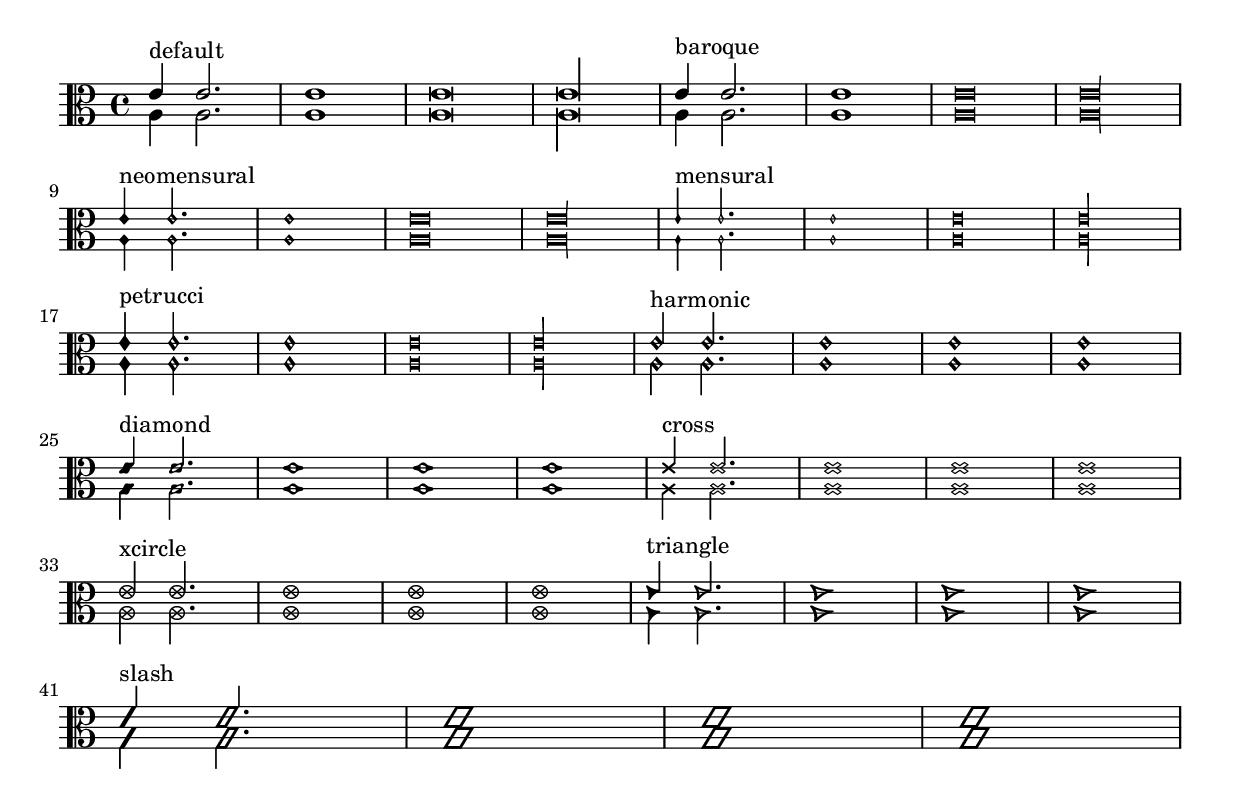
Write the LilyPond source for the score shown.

\version "2.6.0"
\header{
texidoc="
Note head shapes may be set from several choices.  
The stem endings should be adjusted according to the note head.  
If you want different note head styles on one stem,
you must create a special context.

Harmonic notes have a different shape and different
dimensions. 
"
}

pattern = <<
  \new Voice {
    \override Stem  #'direction = #UP
    e'4 e'2. e'1 e'\breve*1/2 e'\longa*1/4
  }
  \new Voice {
    \override Stem  #'direction = #DOWN
    a4 a2. a1 a\breve*1/2 a\longa*1/4
  }
>>

\score {
  \transpose c c {
    \clef C

    \override Staff.NoteHead  #'style = #'default
    s1*0^\markup { "default" }
    \pattern

    \override Staff.NoteHead  #'style = #'baroque
    s1*0^\markup { "baroque" }
    \pattern

    \break

    \override Staff.NoteHead  #'style = #'neomensural
    s1*0^\markup { "neomensural" }
    \pattern

    \override Staff.NoteHead  #'style = #'mensural
    s1*0^\markup { "mensural" }
    \pattern

    \break

    \override Staff.NoteHead  #'style = #'petrucci
    s1*0^\markup { "petrucci" }
    \pattern

    \override Staff.NoteHead  #'style = #'harmonic
    s1*0^\markup { "harmonic" }
    \pattern

    \break

    \override Staff.NoteHead  #'style = #'diamond
    s1*0^\markup { "diamond" }
    \pattern

    \override Staff.NoteHead  #'style = #'cross
    s1*0^\markup { "cross" }
    \pattern

    \break

    \override Staff.NoteHead  #'style = #'xcircle
    s1*0^\markup { "xcircle" }
    \pattern

    \override Staff.NoteHead  #'style = #'triangle
    s1*0^\markup { "triangle" }
    \pattern

    \break

    \override Staff.NoteHead  #'style = #'slash
    s1*0^\markup { "slash" }
    \pattern
  }

  \layout {
    indent = 0.0
    raggedright = ##t
  }
}
